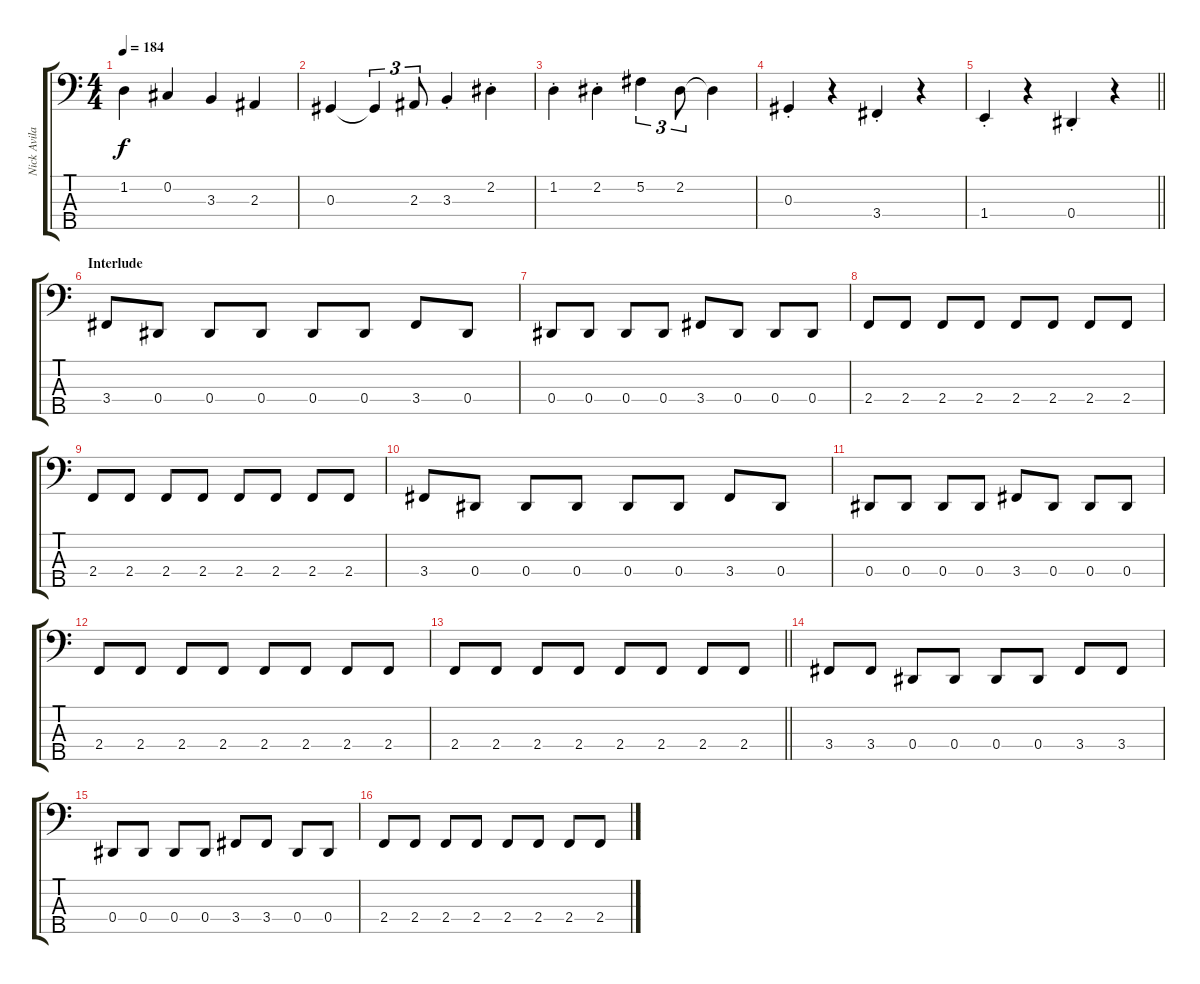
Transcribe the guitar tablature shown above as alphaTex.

\track ("Nick Avila" "Nick Avila") {instrument electricbassfinger}
\staff {score tabs}
\tuning (Gb2 Db2 Ab1 Eb1 Bb0) {hide}
\ts (4 4)
\tempo 184
\clef f4
\ks c
1.2.4{dy f} 0.2.4 3.3.4 2.3.4 |
0.3.4 0.3{t}.4{tu (3 2)} 2.3.8{tu (3 2)} 3.3{st}.4 2.2{st}.4 |
1.2{st}.4 2.2{st}.4 5.2.4{tu (3 2)} 2.2.8{tu (3 2)} 2.2{t}.4 |
0.3{st}.4 r.4 3.4{st}.4 r.4 |
\barLineRight lightlight
1.4{st}.4 r.4 0.4{st}.4 r.4 |
\section ("" "Interlude")
3.4.8 0.4.8 0.4.8 0.4.8 0.4.8 0.4.8 3.4.8 0.4.8 |
0.4.8 0.4.8 0.4.8 0.4.8 3.4.8 0.4.8 0.4.8 0.4.8 |
2.4.8 2.4.8 2.4.8 2.4.8 2.4.8 2.4.8 2.4.8 2.4.8 |
2.4.8 2.4.8 2.4.8 2.4.8 2.4.8 2.4.8 2.4.8 2.4.8 |
3.4.8 0.4.8 0.4.8 0.4.8 0.4.8 0.4.8 3.4.8 0.4.8 |
0.4.8 0.4.8 0.4.8 0.4.8 3.4.8 0.4.8 0.4.8 0.4.8 |
2.4.8 2.4.8 2.4.8 2.4.8 2.4.8 2.4.8 2.4.8 2.4.8 |
\barLineRight lightlight
2.4.8 2.4.8 2.4.8 2.4.8 2.4.8 2.4.8 2.4.8 2.4.8 |
3.4.8 3.4.8 0.4.8 0.4.8 0.4.8 0.4.8 3.4.8 3.4.8 |
0.4.8 0.4.8 0.4.8 0.4.8 3.4.8 3.4.8 0.4.8 0.4.8 |
2.4.8 2.4.8 2.4.8 2.4.8 2.4.8 2.4.8 2.4.8 2.4.8
